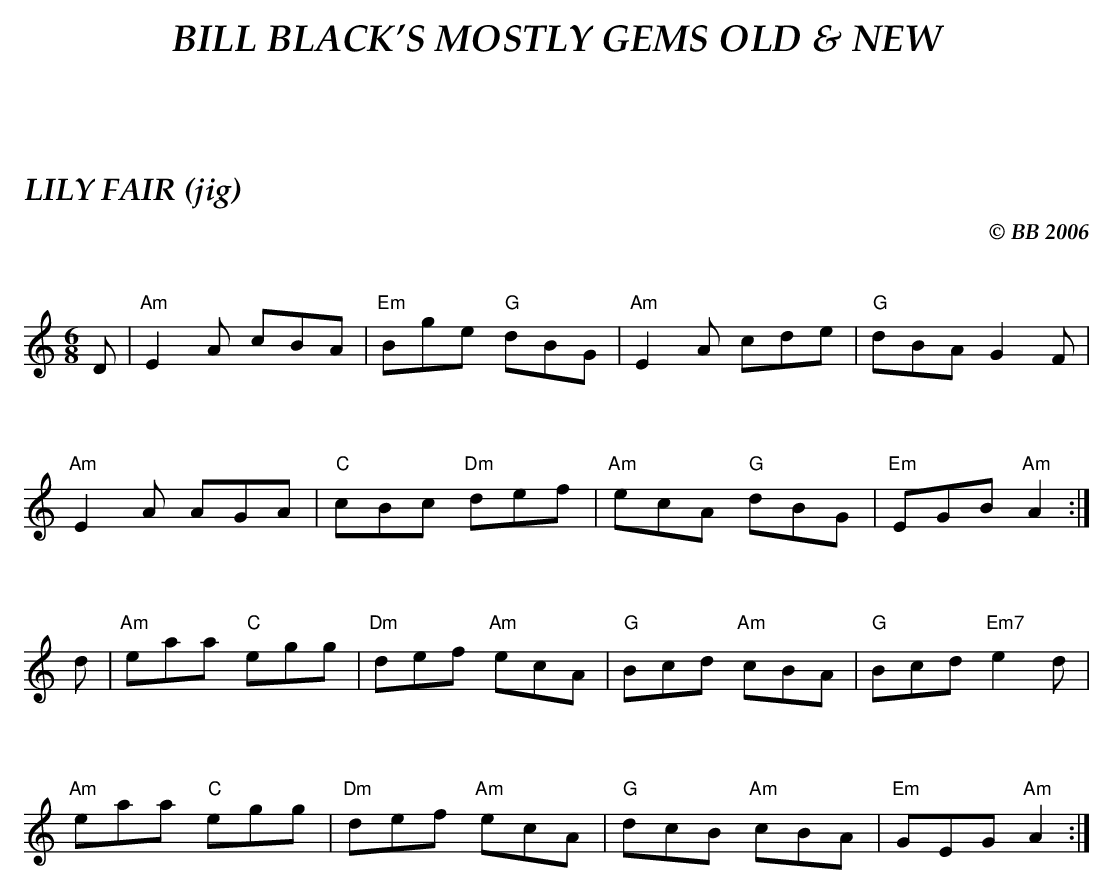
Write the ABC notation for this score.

X:1
T:LILY FAIR (jig)
C:© BB 2006
L:1/8
M:6/8
Q:1/4=160
K:Am
D|"Am"E2A cBA|"Em"Bge "G"dBG|"Am"E2A cde|"G"dBA G2F|
"Am"E2A AGA|"C"cBc "Dm"def|"Am"ecA "G"dBG|"Em" EGB "Am"A2 :|
d|"Am"eaa "C"egg|"Dm"def "Am"ecA|"G"Bcd "Am"cBA|"G"Bcd "Em7"e2 d|
"Am"eaa "C"egg|"Dm"def "Am"ecA|"G"dcB "Am"cBA|"Em"GEG "Am"A2 :|
